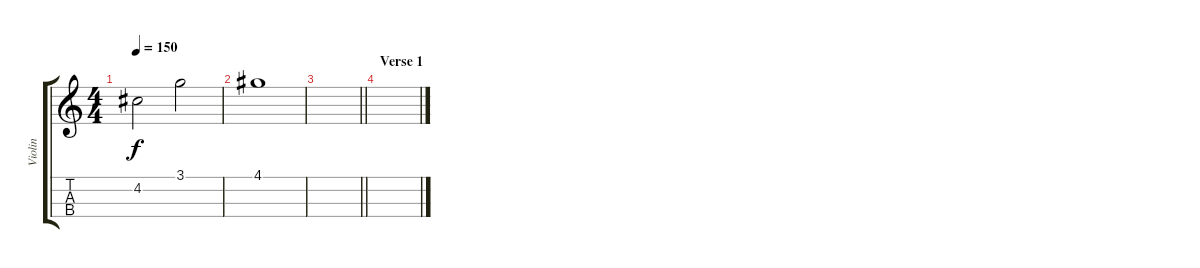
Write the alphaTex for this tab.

\track ("Violin" "Violin") {instrument fiddle}
\staff {score tabs}
\tuning (E5 A4 D4 G3) {hide}
\ts (4 4)
\tempo 150
\clef g2
\ks c
4.2.2{dy f} 3.1.2 |
4.1.1 |
\barLineRight lightlight
|
\section ("" "Verse 1")
